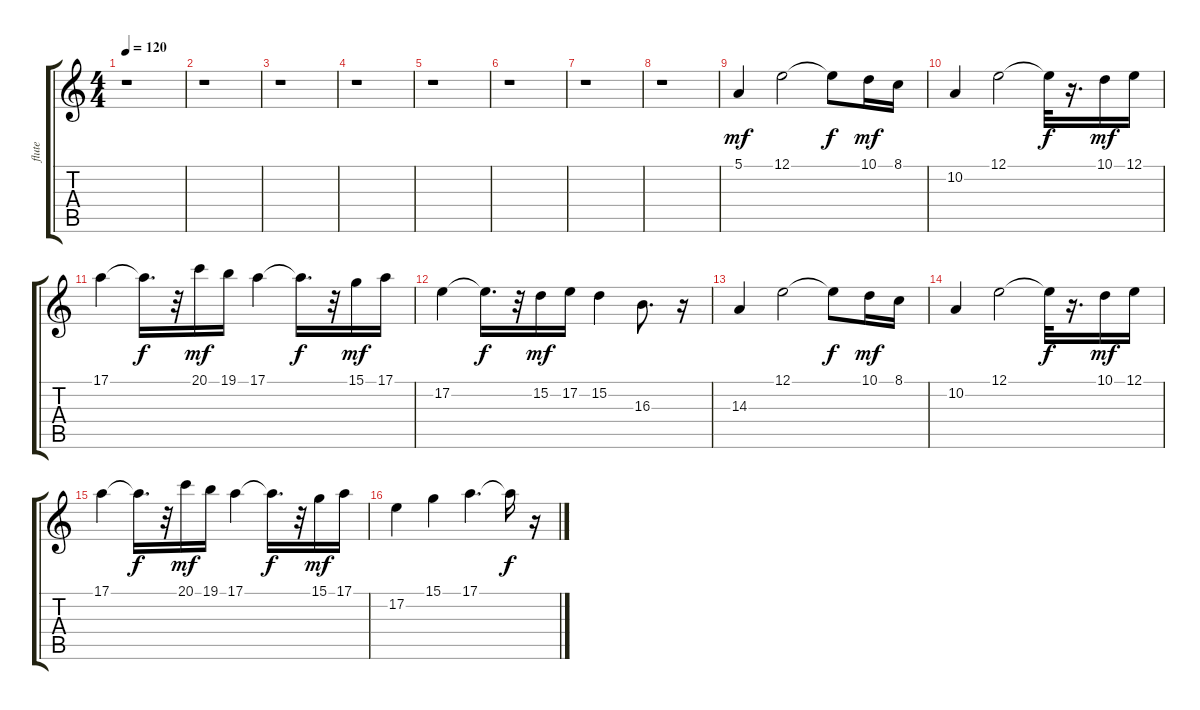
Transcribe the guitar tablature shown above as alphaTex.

\track ("flute" "flute") {instrument shakuhachi}
\staff {score tabs}
\tuning (E4 B3 G3 D3 A2 E2) {hide}
\ts (4 4)
\tempo 120
\clef g2
\ks c
r.1{dy f} |
r.1 |
r.1 |
r.1 |
r.1 |
r.1 |
r.1 |
r.1 |
5.1.4{dy mf} 12.1.2 12.1{t}.8{dy f} 10.1.16{dy mf} 8.1.16 |
10.2.4 12.1.2 12.1{t}.32{dy f} r.16{d} 10.1.16{dy mf} 12.1.16 |
17.1.4 17.1{t}.16{d dy f} r.32 20.1.16{dy mf} 19.1.16 17.1.4 17.1{t}.16{d dy f} r.32 15.1.16{dy mf} 17.1.16 |
17.2.4 17.2{t}.16{d dy f} r.32 15.2.16{dy mf} 17.2.16 15.2.4 16.3.8{d} r.16 |
14.3.4 12.1.2 12.1{t}.8{dy f} 10.1.16{dy mf} 8.1.16 |
10.2.4 12.1.2 12.1{t}.32{dy f} r.16{d} 10.1.16{dy mf} 12.1.16 |
17.1.4 17.1{t}.16{d dy f} r.32 20.1.16{dy mf} 19.1.16 17.1.4 17.1{t}.16{d dy f} r.32 15.1.16{dy mf} 17.1.16 |
17.2.4 15.1.4 17.1.4{d} 17.1{t}.16{dy f} r.16
